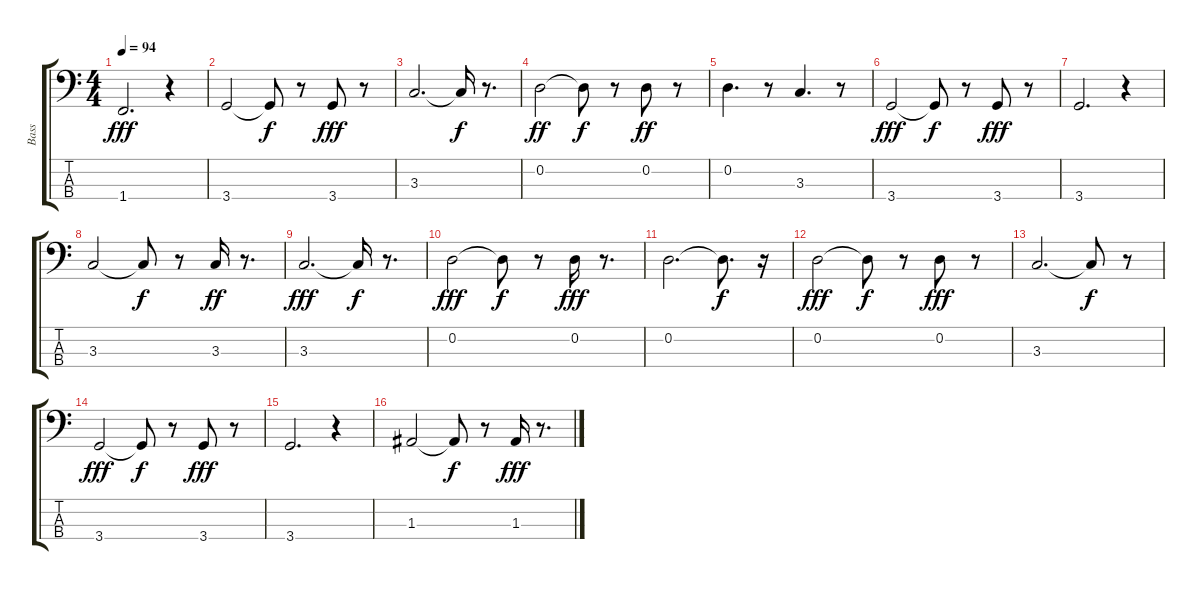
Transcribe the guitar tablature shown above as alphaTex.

\track ("Bass                    " "Bass      ") {instrument electricbassfinger}
\staff {score tabs}
\tuning (G2 D2 A1 E1) {hide}
\ts (4 4)
\tempo 94
\clef f4
\ks c
1.4.2{d dy fff} r.4 |
3.4.2 3.4{t}.8{dy f} r.8 3.4.8{dy fff} r.8 |
3.3.2{d} 3.3{t}.16{dy f} r.8{d} |
0.2.2{dy ff} 0.2{t}.8{dy f} r.8 0.2.8{dy ff} r.8 |
0.2.4{d} r.8 3.3.4{d} r.8 |
3.4.2{dy fff} 3.4{t}.8{dy f} r.8 3.4.8{dy fff} r.8 |
3.4.2{d} r.4 |
3.3.2 3.3{t}.8{dy f} r.8 3.3.16{dy ff} r.8{d} |
3.3.2{d dy fff} 3.3{t}.16{dy f} r.8{d} |
0.2.2{dy fff} 0.2{t}.8{dy f} r.8 0.2.16{dy fff} r.8{d} |
0.2.2{d} 0.2{t}.8{d dy f} r.16 |
0.2.2{dy fff} 0.2{t}.8{dy f} r.8 0.2.8{dy fff} r.8 |
3.3.2{d} 3.3{t}.8{dy f} r.8 |
3.4.2{dy fff} 3.4{t}.8{dy f} r.8 3.4.8{dy fff} r.8 |
3.4.2{d} r.4 |
1.3.2 1.3{t}.8{dy f} r.8 1.3.16{dy fff} r.8{d}
